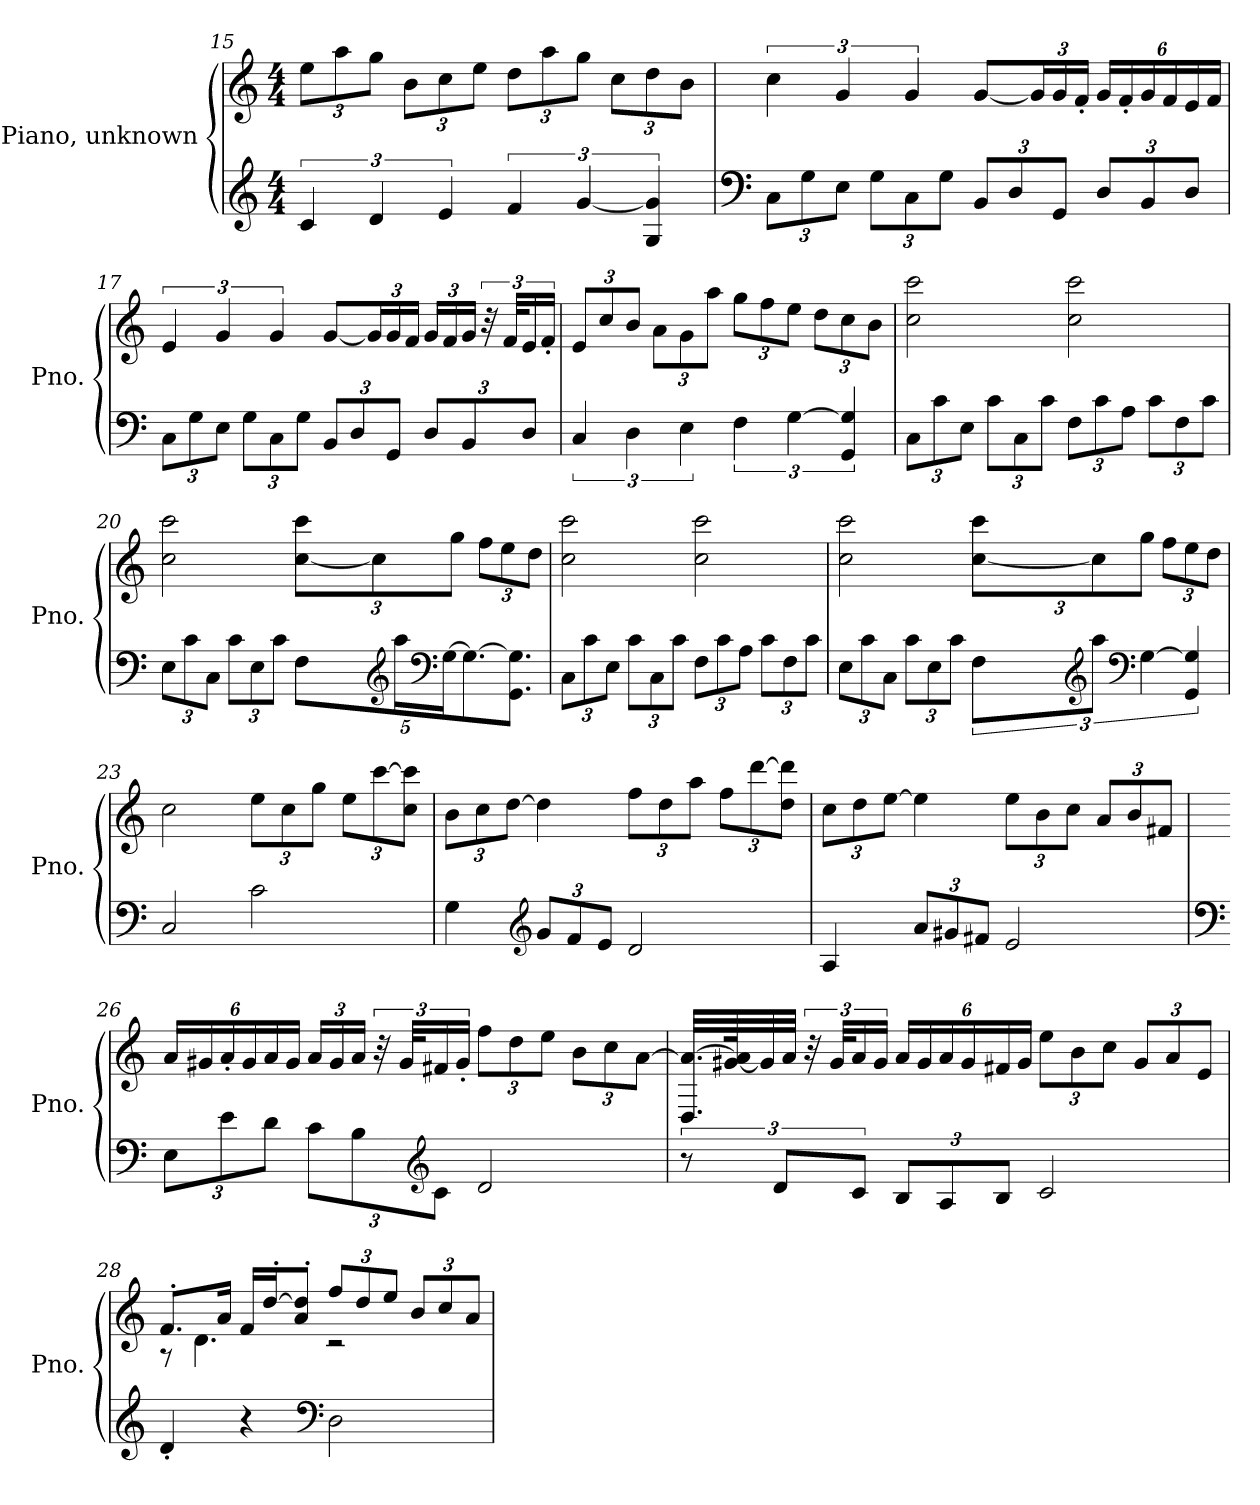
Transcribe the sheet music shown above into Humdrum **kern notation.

**kern	**kern
*part1	*part1
*staff2	*staff1
*I"Piano, unknown	*
*I'Pno.	*
*clefG2	*clefG2
*k[]	*k[]
*M4/4	*M4/4
*	*Xbrackettup
=15	=15
6c/	12ee\L
.	12aa\
6d/	12gg\J
.	12b\L
6e/	12cc\
.	12ee\J
6f/	12dd\L
.	12aa\
[6g/	12gg\J
.	12cc\L
6G/ 6g/]	12dd\
.	12b\J
!!LO:LB:g=z
=16	=16
*clefF4	*
*Xbrackettup	*brackettup
12C\L	6cc\
12G\	.
12E\J	6g/
12G\L	.
12C\	6g/
12G\J	.
12BB/L	[8g/L
12D/	.
*	*Xbrackettup
.	24g/L]
12GG/J	24g/
.	24f'/JJ
12D/L	24g/LL
.	24f'/
12BB/	24g/
.	24f/
12D/J	24e/
.	24f/JJ
=17	=17
*	*brackettup
12C\L	6e/
12G\	.
12E\J	6g/
12G\L	.
12C\	6g/
12G\J	.
12BB/L	[8g/L
12D/	.
*	*Xbrackettup
.	24g/L]
12GG/J	24g/
.	24f/JJ
12D/L	24g/LL
.	24f/
12BB/	24g/JJ
*	*brackettup
.	48r
.	48f/KLL
12D/J	24e/
.	24f'/JJ
=18	=18
*brackettup	*Xbrackettup
6C/	12e/L
.	12cc/
6D\	12b/J
.	12a\L
6E\	12g\
.	12aa\J
6F\	12gg\L
.	12ff\
[6G\	12ee\J
.	12dd\L
6GG/ 6G/]	12cc\
.	12b\J
!!LO:LB:g=z
=19	=19
*Xbrackettup	*
12C\L	2cc\ 2ccc\
12c\	.
12E\J	.
12c\L	.
12C\	.
12c\J	.
12F\L	2cc\ 2ccc\
12c\	.
12A\J	.
12c\L	.
12F\	.
12c\J	.
=20	=20
12E\L	2cc\ 2ccc\
12c\	.
12C\J	.
12c\L	.
12E\	.
12c\J	.
10F\L	[12cc\ 12ccc\L
.	12cc\]
*clefG2	*
20aa\L	.
*clefF4	*
[20G\J	.
.	12gg\J
10.G\_	.
.	12ff\L
.	12ee\
10.GG\ 10.G\]J	.
.	12dd\J
=21	=21
12C\L	2cc\ 2ccc\
12c\	.
12E\J	.
12c\L	.
12C\	.
12c\J	.
12F\L	2cc\ 2ccc\
12c\	.
12A\J	.
12c\L	.
12F\	.
12c\J	.
!!LO:LB:g=z
=22	=22
12E\L	2cc\ 2ccc\
12c\	.
12C\J	.
12c\L	.
12E\	.
12c\J	.
*brackettup	*
12F\L	[12cc\ 12ccc\L
*clefG2	*
12aa\J	12cc\]
*clefF4	*
[6G\	12gg\J
.	12ff\L
6GG/ 6G/]	12ee\
.	12dd\J
=23	=23
2C/	2cc\
2c\	12ee\L
.	12cc\
.	12gg\J
.	12ee\L
.	[12ccc\
.	12cc\ 12ccc\]J
=24	=24
4G\	12b\L
.	12cc\
.	[12dd\J
*clefG2	*
*Xbrackettup	*
12g/L	4dd\]
12f/	.
12e/J	.
2d/	12ff\L
.	12dd\
.	12aa\J
.	12ff\L
.	[12ddd\
.	12dd\ 12ddd\]J
!!LO:LB:g=z
=25	=25
4A/	12cc\L
.	12dd\
.	[12ee\J
12a/L	4ee\]
12g#X/	.
12f#X/J	.
2e/	12ee\L
.	12b\
.	12cc\J
.	12a/L
.	12b/
.	12f#X/J
=26	=26
*clefF4	*
12E\L	24a/LL
.	24g#X/
12e\	24a'/
.	24g#/
12d\J	24a/
.	24g#/JJ
12c\L	24a/LL
.	24g#/
12B\	24a/JJ
*	*brackettup
.	48r
.	48g#/KLL
*clefG2	*
12c\J	24f#X/
.	24g#'/JJ
*	*Xbrackettup
2d/	12ff\L
.	12dd\
.	12ee\J
.	12b\L
.	12cc\
.	[12a\J
!!LO:LB:g=z
=27	=27
*brackettup	*
12r	32.D/ 32.a/_LLL
.	[64g#X/ 64a/]K
.	32g#/]
12d/L	.
.	32a/JJJ
*	*brackettup
.	48r
.	48g#/KLL
12c/J	24a/
.	24g#/JJ
*Xbrackettup	*Xbrackettup
12B/L	24a/LL
.	24g#/
12A/	24a/
.	24g#/
12B/J	24f#X/
.	24g#/JJ
2c/	12ee\L
.	12b\
.	12cc\J
.	12g#/L
.	12a/
.	12e/J
=28	=28
*	*^
4d'/	8.f'/L	8r
.	.	4.d\
.	16a/Jk	.
4r	16f/LL	.
.	[16dd'/J	.
.	8a/' 8dd/]'J	.
*clefF4	*	*
2D\	12ff/L	2r
.	12dd/	.
.	12ee/J	.
.	12b/L	.
.	12cc/	.
.	12a/J	.
*	*v	*v
=	=
*-	*-
